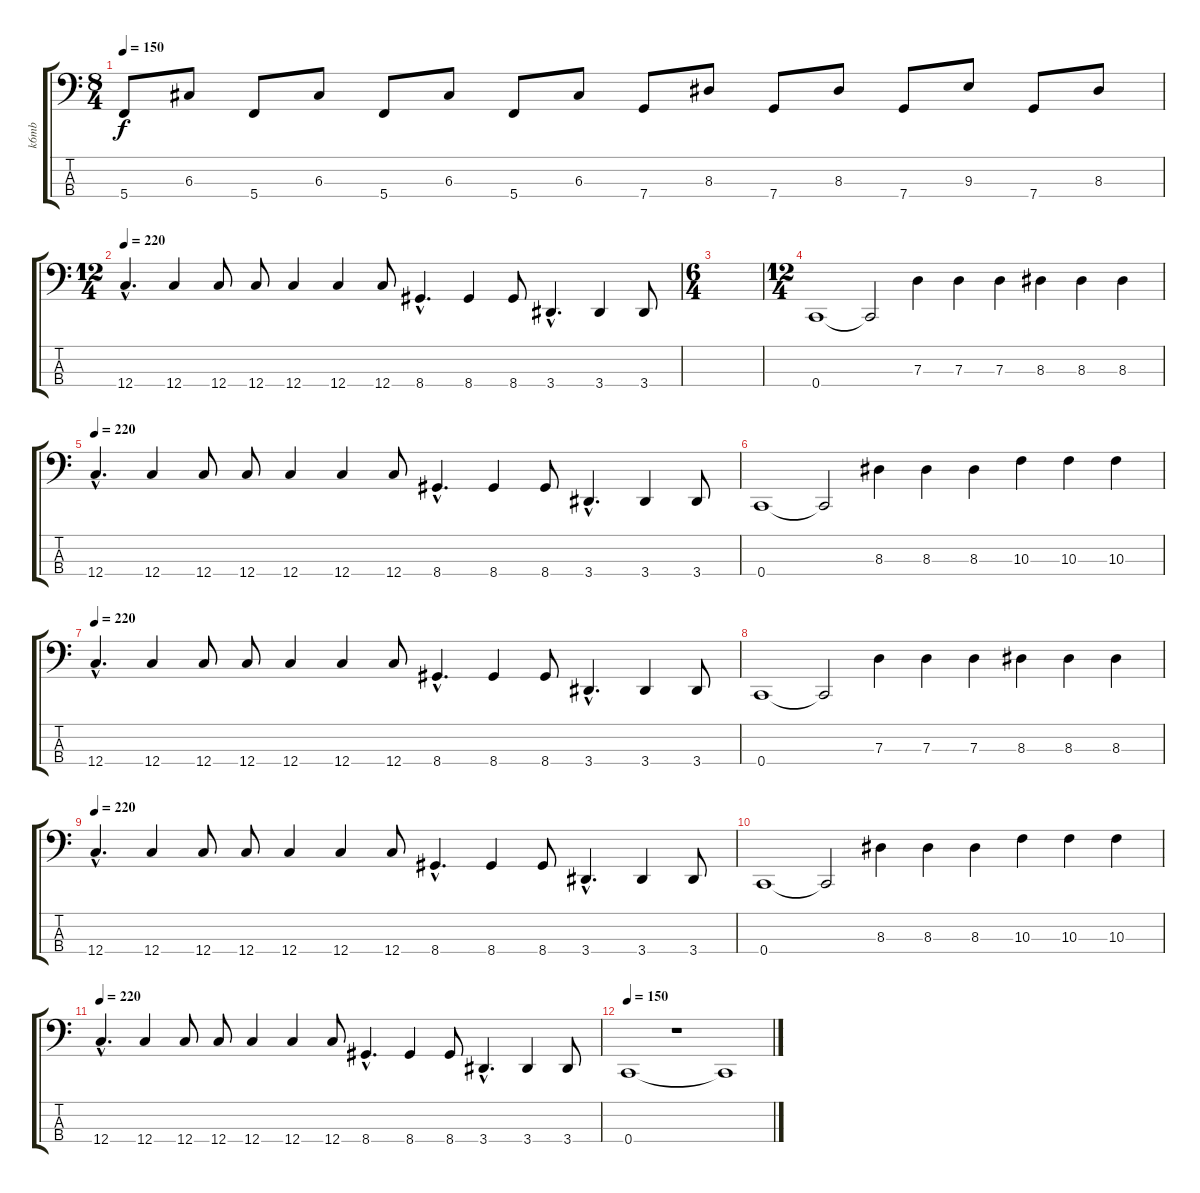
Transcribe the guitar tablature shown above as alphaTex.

\track ("k6mb" "k6mb") {instrument electricbasspick}
\staff {score tabs}
\tuning (F2 C2 G1 C1) {hide}
\ts (8 4)
\tempo 150
\clef f4
\ks c
5.4.8{dy f} 6.3.8 5.4.8 6.3.8 5.4.8 6.3.8 5.4.8 6.3.8 7.4.8 8.3.8 7.4.8 8.3.8 7.4.8 9.3.8 7.4.8 8.3.8 |
\ts (12 4)
\tempo 220
12.4{hac}.4{d} 12.4.4 12.4.8 12.4.8 12.4.4 12.4.4 12.4.8 8.4{hac}.4{d} 8.4.4 8.4.8 3.4{hac}.4{d} 3.4.4 3.4.8 |
\ts (6 4)
|
\ts (12 4)
0.4.1 0.4{t}.2 7.3.4 7.3.4 7.3.4 8.3.4 8.3.4 8.3.4 |
\tempo 220
12.4{hac}.4{d} 12.4.4 12.4.8 12.4.8 12.4.4 12.4.4 12.4.8 8.4{hac}.4{d} 8.4.4 8.4.8 3.4{hac}.4{d} 3.4.4 3.4.8 |
0.4.1 0.4{t}.2 8.3.4 8.3.4 8.3.4 10.3.4 10.3.4 10.3.4 |
\tempo 220
12.4{hac}.4{d} 12.4.4 12.4.8 12.4.8 12.4.4 12.4.4 12.4.8 8.4{hac}.4{d} 8.4.4 8.4.8 3.4{hac}.4{d} 3.4.4 3.4.8 |
0.4.1 0.4{t}.2 7.3.4 7.3.4 7.3.4 8.3.4 8.3.4 8.3.4 |
\tempo 220
12.4{hac}.4{d} 12.4.4 12.4.8 12.4.8 12.4.4 12.4.4 12.4.8 8.4{hac}.4{d} 8.4.4 8.4.8 3.4{hac}.4{d} 3.4.4 3.4.8 |
0.4.1 0.4{t}.2 8.3.4 8.3.4 8.3.4 10.3.4 10.3.4 10.3.4 |
\tempo 220
12.4{hac}.4{d} 12.4.4 12.4.8 12.4.8 12.4.4 12.4.4 12.4.8 8.4{hac}.4{d} 8.4.4 8.4.8 3.4{hac}.4{d} 3.4.4 3.4.8 |
\tempo 150
0.4.1 r.1 0.4{t}.1
